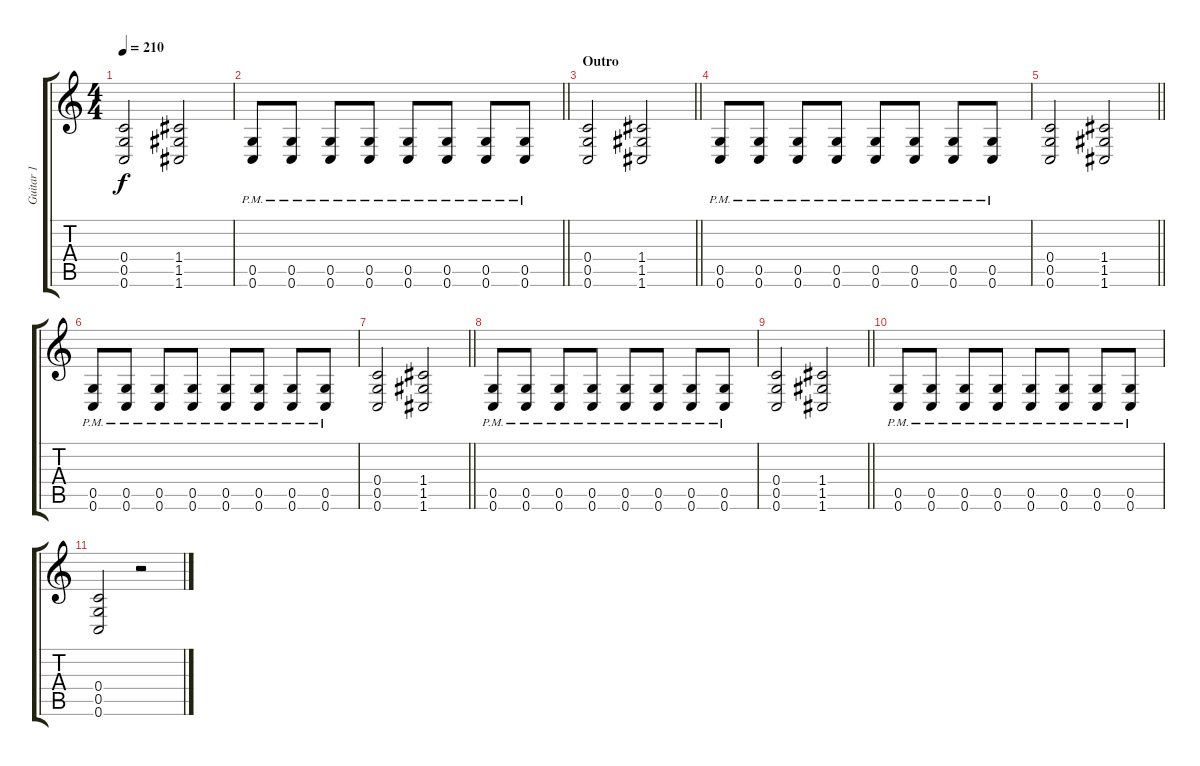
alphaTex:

\track ("Guitar 1" "Guitar 1") {instrument overdrivenguitar}
\staff {score tabs}
\tuning (D4 A3 F3 C3 G2 C2) {hide}
\ts (4 4)
\tempo 210
\clef g2
\ks c
(0.4 0.5 0.6).2{dy f} (1.4 1.5 1.6).2 |
\barLineRight lightlight
(0.5 0.6{pm}).8 (0.5 0.6{pm}).8 (0.5 0.6{pm}).8 (0.5 0.6{pm}).8 (0.5 0.6{pm}).8 (0.5 0.6{pm}).8 (0.5 0.6{pm}).8 (0.5 0.6{pm}).8 |
\section ("" "Outro")
\barLineRight lightlight
(0.4 0.5 0.6).2 (1.4 1.5 1.6).2 |
(0.5 0.6{pm}).8 (0.5 0.6{pm}).8 (0.5 0.6{pm}).8 (0.5 0.6{pm}).8 (0.5 0.6{pm}).8 (0.5 0.6{pm}).8 (0.5 0.6{pm}).8 (0.5 0.6{pm}).8 |
\barLineRight lightlight
(0.4 0.5 0.6).2 (1.4 1.5 1.6).2 |
(0.5 0.6{pm}).8 (0.5 0.6{pm}).8 (0.5 0.6{pm}).8 (0.5 0.6{pm}).8 (0.5 0.6{pm}).8 (0.5 0.6{pm}).8 (0.5 0.6{pm}).8 (0.5 0.6{pm}).8 |
\barLineRight lightlight
(0.4 0.5 0.6).2 (1.4 1.5 1.6).2 |
(0.5 0.6{pm}).8 (0.5 0.6{pm}).8 (0.5 0.6{pm}).8 (0.5 0.6{pm}).8 (0.5 0.6{pm}).8 (0.5 0.6{pm}).8 (0.5 0.6{pm}).8 (0.5 0.6{pm}).8 |
\barLineRight lightlight
(0.4 0.5 0.6).2 (1.4 1.5 1.6).2 |
(0.5 0.6{pm}).8 (0.5 0.6{pm}).8 (0.5 0.6{pm}).8 (0.5 0.6{pm}).8 (0.5 0.6{pm}).8 (0.5 0.6{pm}).8 (0.5 0.6{pm}).8 (0.5 0.6{pm}).8 |
(0.4 0.5 0.6).2 r.2
